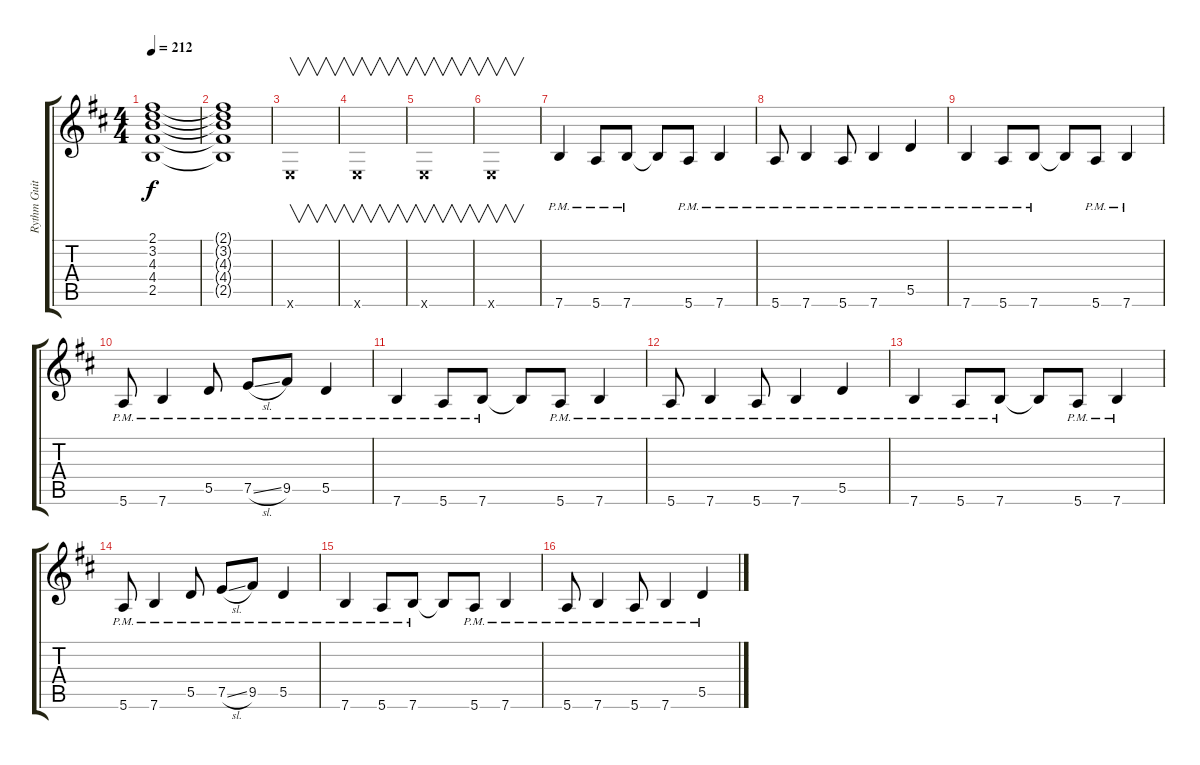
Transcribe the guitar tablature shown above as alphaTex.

\track ("Rythm Guitar" "Rythm Guit") {instrument overdrivenguitar}
\staff {score tabs}
\tuning (E4 B3 G3 D3 A2 E2) {hide}
\ts (4 4)
\tempo 212
\clef g2
\ks d
(2.1{t} 3.2{t} 4.3{t} 4.4{t} 2.5{t}).1{dy f} |
(2.1{t} 3.2{t} 4.3{t} 4.4{t} 2.5{t}).1 |
0.6{x}.1{v} |
0.6{x}.1{v} |
0.6{x}.1{v} |
0.6{x}.1{v} |
7.6{pm}.4 5.6{pm}.8 7.6{pm}.8 7.6{t}.8 5.6{pm}.8 7.6{pm}.4 |
5.6{pm}.8 7.6{pm}.4 5.6{pm}.8 7.6{pm}.4 5.5{pm}.4 |
7.6{pm}.4 5.6{pm}.8 7.6{pm}.8 7.6{t}.8 5.6{pm}.8 7.6{pm}.4 |
5.6{pm}.8 7.6{pm}.4 5.5{pm}.8 7.5{sl pm}.8 9.5{pm}.8 5.5{pm}.4 |
7.6{pm}.4 5.6{pm}.8 7.6{pm}.8 7.6{t}.8 5.6{pm}.8 7.6{pm}.4 |
5.6{pm}.8 7.6{pm}.4 5.6{pm}.8 7.6{pm}.4 5.5{pm}.4 |
7.6{pm}.4 5.6{pm}.8 7.6{pm}.8 7.6{t}.8 5.6{pm}.8 7.6{pm}.4 |
5.6{pm}.8 7.6{pm}.4 5.5{pm}.8 7.5{sl pm}.8 9.5{pm}.8 5.5{pm}.4 |
7.6{pm}.4 5.6{pm}.8 7.6{pm}.8 7.6{t}.8 5.6{pm}.8 7.6{pm}.4 |
5.6{pm}.8 7.6{pm}.4 5.6{pm}.8 7.6{pm}.4 5.5{pm}.4
